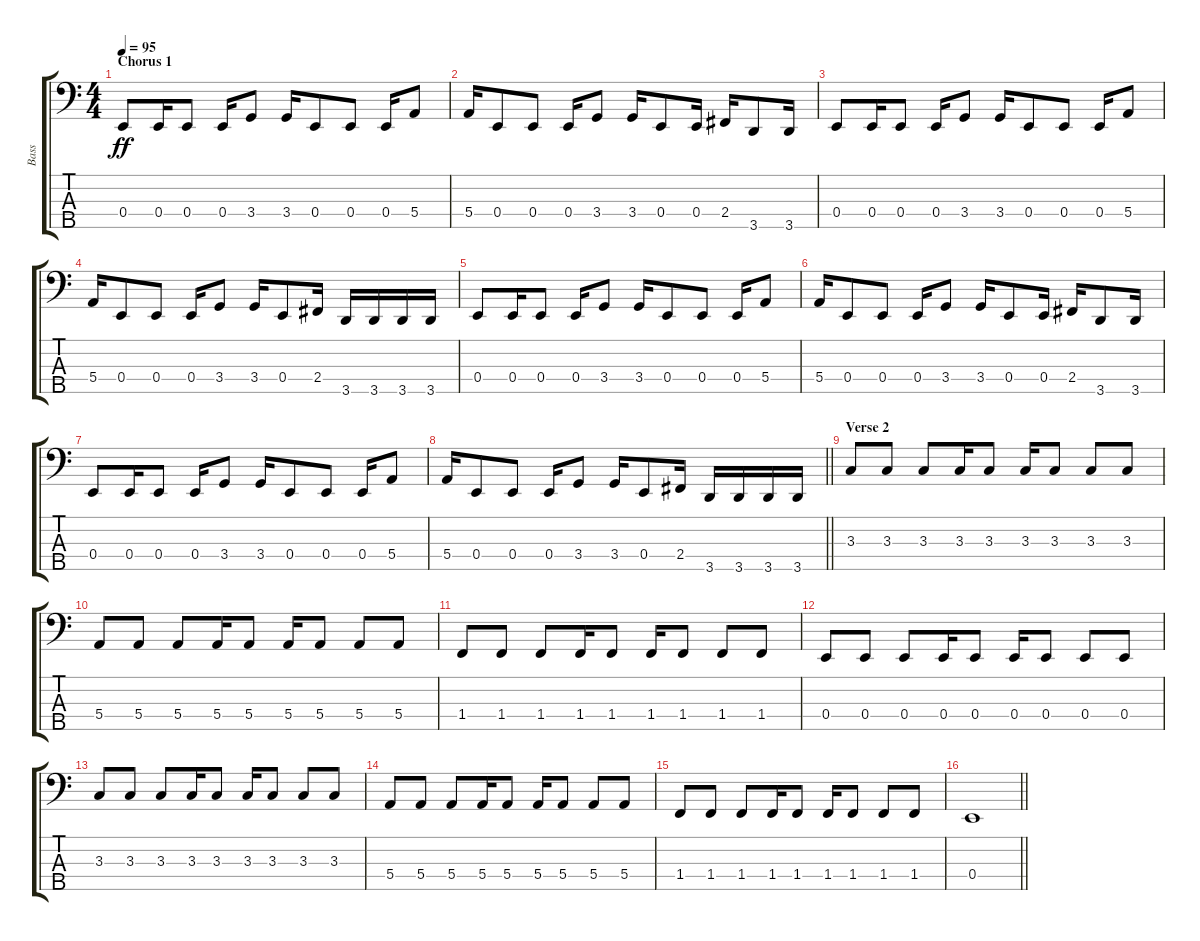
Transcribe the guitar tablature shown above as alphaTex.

\track ("Bass" "Bass") {instrument electricbassfinger}
\staff {score tabs}
\tuning (G2 D2 A1 E1 B0) {hide}
\ts (4 4)
\section ("" "Chorus 1")
\tempo 95
\clef f4
\ks c
0.4.8{dy ff} 0.4.16 0.4.8 0.4.16 3.4.8 3.4.16 0.4.8 0.4.8 0.4.16 5.4.8 |
5.4.16 0.4.8 0.4.8 0.4.16 3.4.8 3.4.16 0.4.8 0.4.16 2.4.16 3.5.8 3.5.16 |
0.4.8 0.4.16 0.4.8 0.4.16 3.4.8 3.4.16 0.4.8 0.4.8 0.4.16 5.4.8 |
5.4.16 0.4.8 0.4.8 0.4.16 3.4.8 3.4.16 0.4.8 2.4.16 3.5.16 3.5.16 3.5.16 3.5.16 |
0.4.8 0.4.16 0.4.8 0.4.16 3.4.8 3.4.16 0.4.8 0.4.8 0.4.16 5.4.8 |
5.4.16 0.4.8 0.4.8 0.4.16 3.4.8 3.4.16 0.4.8 0.4.16 2.4.16 3.5.8 3.5.16 |
0.4.8 0.4.16 0.4.8 0.4.16 3.4.8 3.4.16 0.4.8 0.4.8 0.4.16 5.4.8 |
\barLineRight lightlight
5.4.16 0.4.8 0.4.8 0.4.16 3.4.8 3.4.16 0.4.8 2.4.16 3.5.16 3.5.16 3.5.16 3.5.16 |
\section ("" "Verse 2")
3.3.8 3.3.8 3.3.8 3.3.16 3.3.8 3.3.16 3.3.8 3.3.8 3.3.8 |
5.4.8 5.4.8 5.4.8 5.4.16 5.4.8 5.4.16 5.4.8 5.4.8 5.4.8 |
1.4.8 1.4.8 1.4.8 1.4.16 1.4.8 1.4.16 1.4.8 1.4.8 1.4.8 |
0.4.8 0.4.8 0.4.8 0.4.16 0.4.8 0.4.16 0.4.8 0.4.8 0.4.8 |
3.3.8 3.3.8 3.3.8 3.3.16 3.3.8 3.3.16 3.3.8 3.3.8 3.3.8 |
5.4.8 5.4.8 5.4.8 5.4.16 5.4.8 5.4.16 5.4.8 5.4.8 5.4.8 |
1.4.8 1.4.8 1.4.8 1.4.16 1.4.8 1.4.16 1.4.8 1.4.8 1.4.8 |
\barLineRight lightlight
0.4.1
